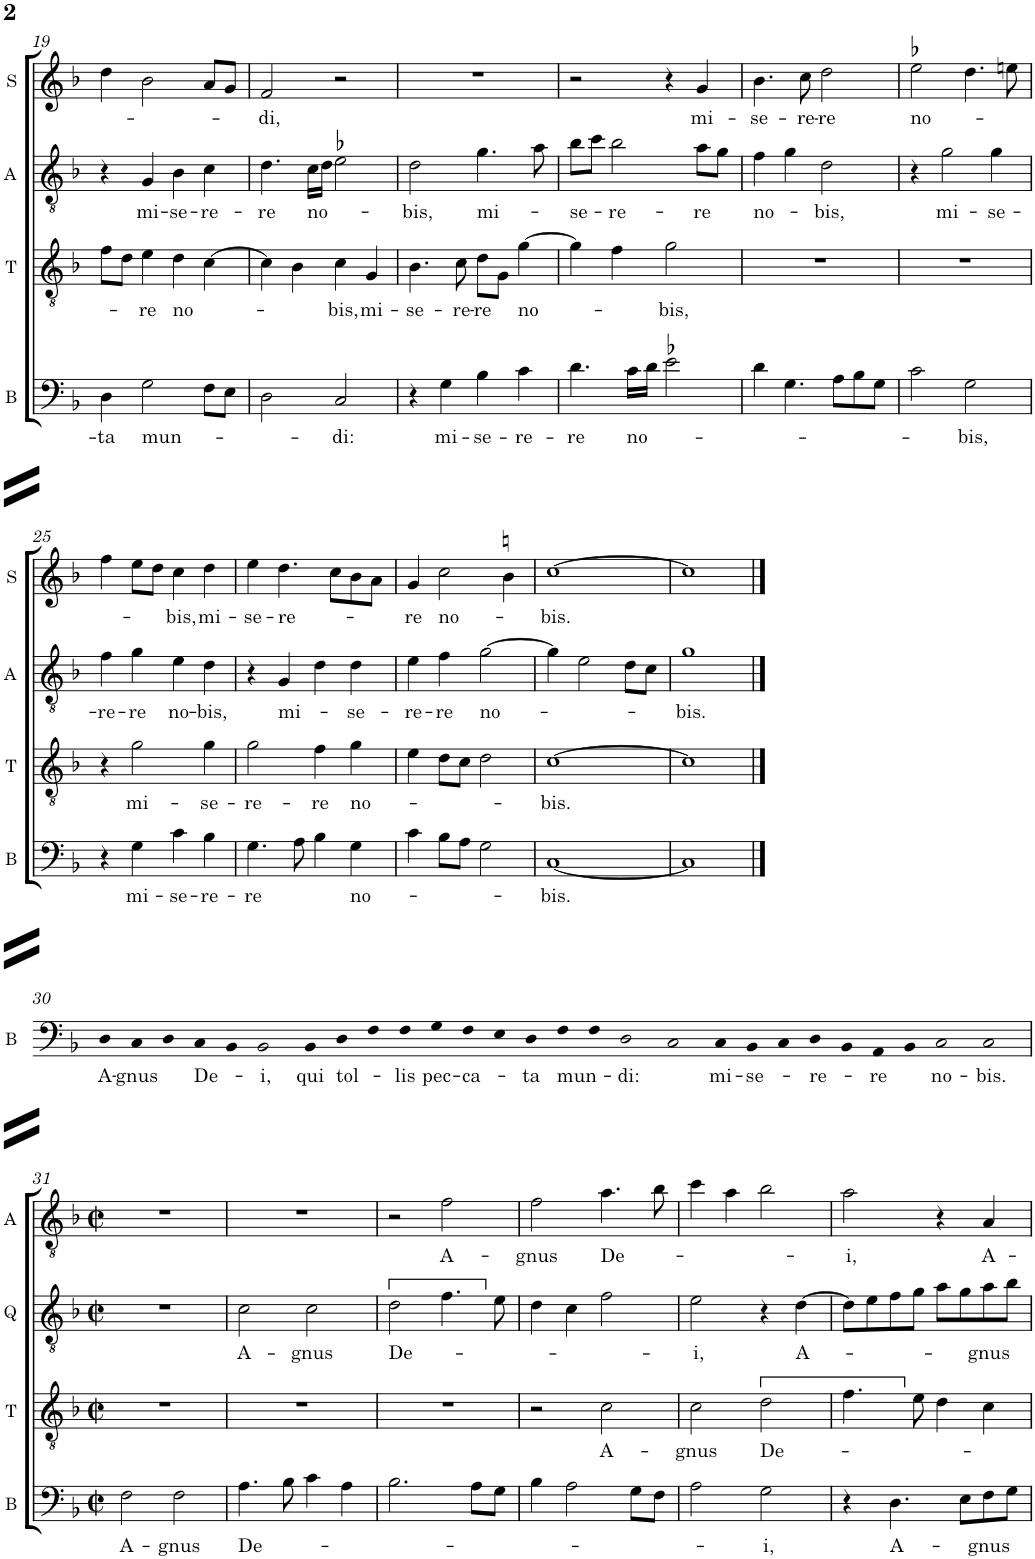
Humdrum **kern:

**kern	**text	**kern	**text	**kern	**text	**kern	**text	**kern	**text
*part5	*part5	*part4	*part4	*part3	*part3	*part2	*part2	*part1	*part1
*staff5	*staff5	*staff4	*staff4	*staff3	*staff3	*staff2	*staff2	*staff1	*staff1
*I"B	*	*I"T	*	*I"Quinta ps	*	*I"A	*	*I"S	*
*I'B	*	*I'T	*	*I'Q	*	*I'A	*	*I'S	*
!!LO:PB:g=z
*clefF4	*	*clefGv2	*	*clefGv2	*	*clefGv2	*	*clefG2	*
*k[b-]	*	*k[b-]	*	*k[b-]	*	*k[b-]	*	*k[b-]	*
*M2/2	*	*M2/2	*	*M2/2	*	*M2/2	*	*M2/2	*
*met(c|)	*	*met(c|)	*	*met(c|)	*	*met(c|)	*	*met(c|)	*
=19	=19	=19	=19	=19	=19	=19	=19	=19	=19
!	!LO:LY:b	!	!	!	!	!	!	!	!
4D\	-ta	8f\L	.	1r	.	4r	.	4dd\	.
.	.	8d\J	.	.	.	.	.	.	.
!	!LO:LY:b	!	!LO:LY:b	!	!	!	!LO:LY:b	!	!
2G\	mun-	4e\	re	.	.	4G/	mi-	2b-\	.
!	!	!	!LO:LY:b	!	!	!	!LO:LY:b	!	!
.	.	4d\	no-	.	.	4B-\	-se-	.	.
!	!	!	!	!	!	!	!LO:LY:b	!	!
8F\L	.	[4c\	.	.	.	4c\	-re-	8a/L	.
8E\J	.	.	.	.	.	.	.	8g/J	.
=20	=20	=20	=20	=20	=20	=20	=20	=20	=20
!	!	!	!	!	!	!	!LO:LY:b	!	!LO:LY:b
2D\	.	4c\]	.	1r	.	4.d\	-re	2f/	-di,
.	.	4B-\	.	.	.	.	.	.	.
!	!	!	!	!	!	!	!LO:LY:b	!	!
.	.	.	.	.	.	16c\LL	no-	.	.
.	.	.	.	.	.	16d\JJ	.	.	.
!	!LO:LY:b	!	!LO:LY:b	!	!	!	!	!	!
2C/	-di:	4c\	-bis,	.	.	2e-X\	.	2r	.
!	!	!	!LO:LY:b	!	!	!	!	!	!
.	.	4G/	mi-	.	.	.	.	.	.
=21	=21	=21	=21	=21	=21	=21	=21	=21	=21
!	!	!	!LO:LY:b	!	!	!	!LO:LY:b	!	!
4r	.	4.B-\	-se-	1r	.	2d\	-bis,	1r	.
!	!LO:LY:b	!	!	!	!	!	!	!	!
4G\	mi-	.	.	.	.	.	.	.	.
!	!	!	!LO:LY:b	!	!	!	!	!	!
.	.	8c\	-re-	.	.	.	.	.	.
!	!LO:LY:b	!	!LO:LY:b	!	!	!	!LO:LY:b	!	!
4B-\	-se-	8d\L	-re	.	.	4.g\	mi-	.	.
.	.	8G\J	.	.	.	.	.	.	.
!	!LO:LY:b	!	!LO:LY:b	!	!	!	!	!	!
4c\	-re-	[4g\	no-	.	.	.	.	.	.
.	.	.	.	.	.	8a\	.	.	.
=22	=22	=22	=22	=22	=22	=22	=22	=22	=22
!	!LO:LY:b	!	!	!	!	!	!LO:LY:b	!	!
4.d\	-re	4g\]	.	1r	.	8b-\L	-se-	2r	.
.	.	.	.	.	.	8cc\J	.	.	.
!	!	!	!	!	!	!	!LO:LY:b	!	!
.	.	4f\	.	.	.	2b-\	-re-	.	.
!	!LO:LY:b	!	!	!	!	!	!	!	!
16c\LL	no-	.	.	.	.	.	.	.	.
16d\JJ	.	.	.	.	.	.	.	.	.
!	!	!	!LO:LY:b	!	!	!	!	!	!
2e-X\	.	2g\	-bis,	.	.	.	.	4r	.
!	!	!	!	!	!	!	!LO:LY:b	!	!LO:LY:b
.	.	.	.	.	.	8a\L	-re	4g/	mi-
.	.	.	.	.	.	8g\J	.	.	.
=23	=23	=23	=23	=23	=23	=23	=23	=23	=23
!	!	!	!	!	!	!	!LO:LY:b	!	!LO:LY:b
4d\	.	1r	.	1r	.	4f\	no-	4.b-\	-se-
4.G\	.	.	.	.	.	4g\	.	.	.
!	!	!	!	!	!	!	!	!	!LO:LY:b
.	.	.	.	.	.	.	.	8cc\	-re-
!	!	!	!	!	!	!	!LO:LY:b	!	!LO:LY:b
.	.	.	.	.	.	2d\	-bis,	2dd\	-re
8A\L	.	.	.	.	.	.	.	.	.
8B-\	.	.	.	.	.	.	.	.	.
8G\J	.	.	.	.	.	.	.	.	.
=24	=24	=24	=24	=24	=24	=24	=24	=24	=24
!	!	!	!	!	!	!	!	!	!LO:LY:b
2c\	.	1r	.	1r	.	4r	.	2ee-X\	no-
!	!	!	!	!	!	!	!LO:LY:b	!	!
.	.	.	.	.	.	2g\	mi-	.	.
!	!LO:LY:b	!	!	!	!	!	!	!	!
2G\	-bis,	.	.	.	.	.	.	4.dd\	.
!	!	!	!	!	!	!	!LO:LY:b	!	!
.	.	.	.	.	.	4g\	-se-	.	.
.	.	.	.	.	.	.	.	8een\	.
!!LO:LB:g=z
=25	=25	=25	=25	=25	=25	=25	=25	=25	=25
!	!	!	!	!	!	!	!LO:LY:b	!	!
4r	.	4r	.	1r	.	4f\	-re-	4ff\	.
!	!LO:LY:b	!	!LO:LY:b	!	!	!	!LO:LY:b	!	!
4G\	mi-	2g\	mi-	.	.	4g\	-re	8ee\L	.
.	.	.	.	.	.	.	.	8dd\J	.
!	!LO:LY:b	!	!	!	!	!	!LO:LY:b	!	!LO:LY:b
4c\	-se-	.	.	.	.	4e\	no-	4cc\	-bis,
!	!LO:LY:b	!	!LO:LY:b	!	!	!	!LO:LY:b	!	!LO:LY:b
4B-\	-re-	4g\	-se-	.	.	4d\	-bis,	4dd\	mi-
=26	=26	=26	=26	=26	=26	=26	=26	=26	=26
!	!LO:LY:b	!	!LO:LY:b	!	!	!	!	!	!LO:LY:b
4.G\	-re	2g\	-re-	1r	.	4r	.	4ee\	-se-
!	!	!	!	!	!	!	!LO:LY:b	!	!LO:LY:b
.	.	.	.	.	.	4G/	mi-	4.dd\	-re-
8A\	.	.	.	.	.	.	.	.	.
!	!	!	!LO:LY:b	!	!	!	!	!	!
4B-\	.	4f\	-re	.	.	4d\	.	.	.
.	.	.	.	.	.	.	.	8cc\L	.
!	!LO:LY:b	!	!LO:LY:b	!	!	!	!LO:LY:b	!	!
4G\	no-	4g\	no-	.	.	4d\	-se-	8b-\	.
.	.	.	.	.	.	.	.	8a\J	.
=27	=27	=27	=27	=27	=27	=27	=27	=27	=27
!	!	!	!	!	!	!	!LO:LY:b	!	!LO:LY:b
4c\	.	4e\	.	1r	.	4e\	-re-	4g/	-re
!	!	!	!	!	!	!	!LO:LY:b	!	!LO:LY:b
8B-\L	.	8d\L	.	.	.	4f\	-re	2cc\	no-
8A\J	.	8c\J	.	.	.	.	.	.	.
!	!	!	!	!	!	!	!LO:LY:b	!	!
2G\	.	2d\	.	.	.	[2g\	no-	.	.
.	.	.	.	.	.	.	.	4bn\	.
=28	=28	=28	=28	=28	=28	=28	=28	=28	=28
!	!LO:LY:b	!	!LO:LY:b	!	!	!	!	!	!LO:LY:b
[1C	-bis.	[1c	-bis.	1r	.	4g\]	.	[1cc	-bis.
.	.	.	.	.	.	2e\	.	.	.
.	.	.	.	.	.	8d\L	.	.	.
.	.	.	.	.	.	8c\J	.	.	.
=29	=29	=29	=29	=29	=29	=29	=29	=29	=29
!	!	!	!	!	!	!	!LO:LY:b	!	!
1C]	.	1c]	.	1r	.	1g	-bis.	1cc]	.
!!LO:LB:g=z
==30	==30	==30	==30	==30	==30	==30	==30	==30	==30
*k[b-]	*	*	*	*	*	*	*	*	*
*M32/4	*	*M32/4	*	*M32/4	*	*M32/4	*	*M32/4	*
!	!LO:LY:b	!	!	!	!	!	!	!	!
4D	A-	000r	.	000r	.	000r	.	000r	.
!	!LO:LY:b	!	!	!	!	!	!	!	!
4C	-gnus	.	.	.	.	.	.	.	.
4D	.	.	.	.	.	.	.	.	.
!	!LO:LY:b	!	!	!	!	!	!	!	!
4C	De-	.	.	.	.	.	.	.	.
4BB-	.	.	.	.	.	.	.	.	.
!	!LO:LY:b	!	!	!	!	!	!	!	!
2BB-	-i,	.	.	.	.	.	.	.	.
!	!LO:LY:b	!	!	!	!	!	!	!	!
4BB-	qui	.	.	.	.	.	.	.	.
!	!LO:LY:b	!	!	!	!	!	!	!	!
4D	tol-	.	.	.	.	.	.	.	.
4F	.	.	.	.	.	.	.	.	.
!	!LO:LY:b	!	!	!	!	!	!	!	!
4F	-lis	.	.	.	.	.	.	.	.
!	!LO:LY:b	!	!	!	!	!	!	!	!
4G	pec-	.	.	.	.	.	.	.	.
!	!LO:LY:b	!	!	!	!	!	!	!	!
4F	-ca-	.	.	.	.	.	.	.	.
4E	.	.	.	.	.	.	.	.	.
!	!LO:LY:b	!	!	!	!	!	!	!	!
4D	-ta	.	.	.	.	.	.	.	.
!	!LO:LY:b	!	!	!	!	!	!	!	!
4F	mun-	.	.	.	.	.	.	.	.
4F	.	.	.	.	.	.	.	.	.
!	!LO:LY:b	!	!	!	!	!	!	!	!
2D	-di:	.	.	.	.	.	.	.	.
2C	.	.	.	.	.	.	.	.	.
!	!LO:LY:b	!	!	!	!	!	!	!	!
4C	mi-	.	.	.	.	.	.	.	.
!	!LO:LY:b	!	!	!	!	!	!	!	!
4BB-	-se-	.	.	.	.	.	.	.	.
4C	.	.	.	.	.	.	.	.	.
!	!LO:LY:b	!	!	!	!	!	!	!	!
4D	-re-	.	.	.	.	.	.	.	.
4BB-	.	.	.	.	.	.	.	.	.
!	!LO:LY:b	!	!	!	!	!	!	!	!
4AA	-re	.	.	.	.	.	.	.	.
4BB-	.	.	.	.	.	.	.	.	.
!	!LO:LY:b	!	!	!	!	!	!	!	!
2C	no-	.	.	.	.	.	.	.	.
!	!LO:LY:b	!	!	!	!	!	!	!	!
2C	-bis.	.	.	.	.	.	.	.	.
!!LO:LB:g=z
=31	=31	=31	=31	=31	=31	=31	=31	=31	=31
*M2/2	*	*M2/2	*	*M2/2	*	*M2/2	*	*M2/2	*
*met(c|)	*	*met(c|)	*	*met(c|)	*	*met(c|)	*	*met(c|)	*
!	!LO:LY:b	!	!	!	!	!	!	!	!
2F\	A-	1r	.	1r	.	1r	.	1r	.
!	!LO:LY:b	!	!	!	!	!	!	!	!
2F\	-gnus	.	.	.	.	.	.	.	.
=32	=32	=32	=32	=32	=32	=32	=32	=32	=32
!	!LO:LY:b	!	!	!	!LO:LY:b	!	!	!	!
4.A\	De-	1r	.	2c\	A-	1r	.	1r	.
8B-\	.	.	.	.	.	.	.	.	.
!	!	!	!	!	!LO:LY:b	!	!	!	!
4c\	.	.	.	2c\	-gnus	.	.	.	.
4A\	.	.	.	.	.	.	.	.	.
=33	=33	=33	=33	=33	=33	=33	=33	=33	=33
!	!	!	!	!	!LO:LY:b	!	!	!	!
2.B-\	.	1r	.	2d\	De-	2r	.	1r	.
!	!	!	!	!	!	!	!LO:LY:b	!	!
.	.	.	.	4.f\	.	2f\	A-	.	.
8A\L	.	.	.	.	.	.	.	.	.
8G\J	.	.	.	8e\	.	.	.	.	.
=34	=34	=34	=34	=34	=34	=34	=34	=34	=34
!	!	!	!	!	!	!	!LO:LY:b	!	!
4B-\	.	2r	.	4d\	.	2f\	-gnus	1r	.
2A\	.	.	.	4c\	.	.	.	.	.
!	!	!	!LO:LY:b	!	!	!	!LO:LY:b	!	!
.	.	2c\	A-	2f\	.	4.a\	De-	.	.
8G\L	.	.	.	.	.	.	.	.	.
8F\J	.	.	.	.	.	8b-\	.	.	.
=35	=35	=35	=35	=35	=35	=35	=35	=35	=35
!	!	!	!LO:LY:b	!	!LO:LY:b	!	!	!	!
2A\	.	2c\	-gnus	2e\	-i,	4cc\	.	1r	.
.	.	.	.	.	.	4a\	.	.	.
!	!LO:LY:b	!	!LO:LY:b	!	!	!	!	!	!
2G\	-i,	2d\	De-	4r	.	2b-\	.	.	.
!	!	!	!	!	!LO:LY:b	!	!	!	!
.	.	.	.	[4d\	A-	.	.	.	.
=36	=36	=36	=36	=36	=36	=36	=36	=36	=36
!	!	!	!	!	!	!	!LO:LY:b	!	!
4r	.	4.f\	.	8d\L]	.	2a\	-i,	1r	.
.	.	.	.	8e\	.	.	.	.	.
!	!LO:LY:b	!	!	!	!	!	!	!	!
4.D\	A-	.	.	8f\	.	.	.	.	.
.	.	8e\	.	8g\J	.	.	.	.	.
.	.	4d\	.	8a\L	.	4r	.	.	.
8E\L	.	.	.	8g\	.	.	.	.	.
!	!LO:LY:b	!	!	!	!LO:LY:b	!	!LO:LY:b	!	!
8F\	-gnus	4c\	.	8a\	-gnus	4A/	A-	.	.
8G\J	.	.	.	8b-\J	.	.	.	.	.
=	=	=	=	=	=	=	=	=	=
*-	*-	*-	*-	*-	*-	*-	*-	*-	*-
